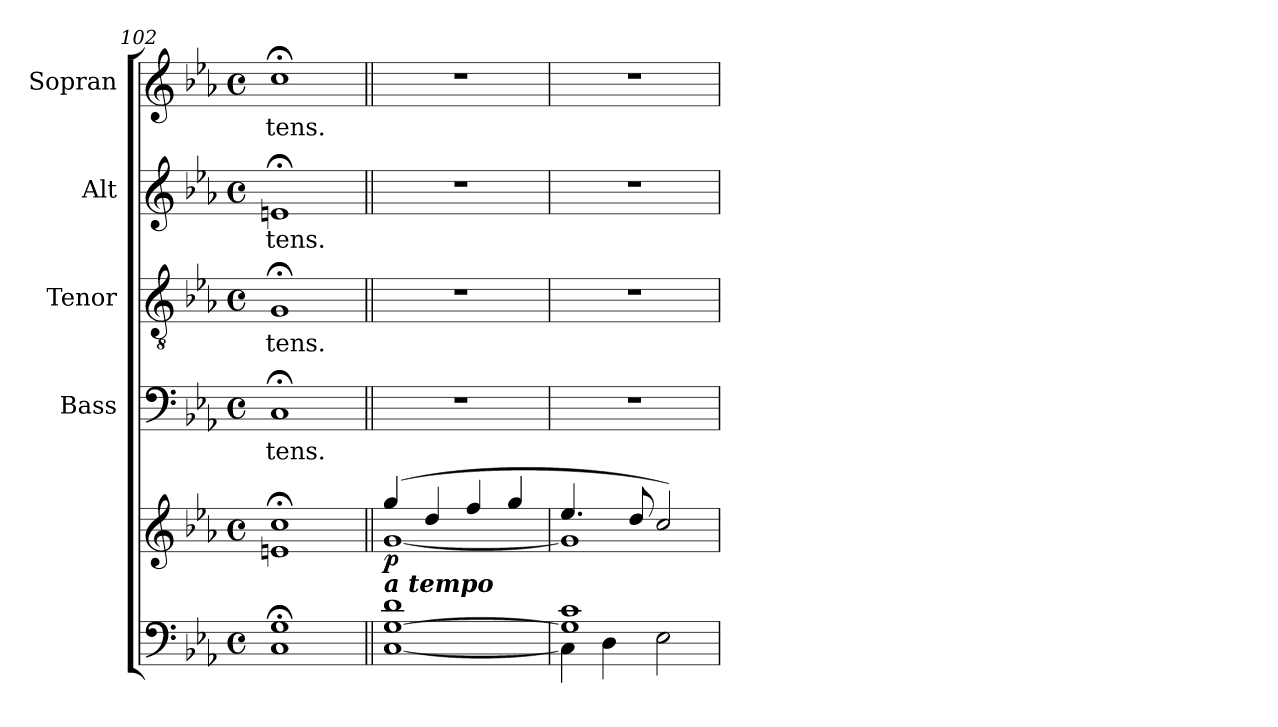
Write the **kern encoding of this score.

**kern	**kern	**dynam	**kern	**text	**kern	**text	**kern	**text	**kern	**text
*part5	*part5	*part5	*part4	*part4	*part3	*part3	*part2	*part2	*part1	*part1
*staff6	*staff5	*staff5/6	*staff4	*staff4	*staff3	*staff3	*staff2	*staff2	*staff1	*staff1
*	*	*	*I"Bass	*	*I"Tenor	*	*I"Alt	*	*I"Sopran	*
*	*	*	*I'B.	*	*I'T.	*	*I'A.	*	*I'S.	*
!!LO:LB:g=z
*clefF4	*clefG2	*	*clefF4	*	*clefGv2	*	*clefG2	*	*clefG2	*
*k[b-e-a-]	*k[b-e-a-]	*	*k[b-e-a-]	*	*k[b-e-a-]	*	*k[b-e-a-]	*	*k[b-e-a-]	*
*E-:	*E-:	*	*E-:	*	*E-:	*	*E-:	*	*E-:	*
*M4/4	*M4/4	*	*M4/4	*	*M4/4	*	*M4/4	*	*M4/4	*
*met(c)	*met(c)	*	*met(c)	*	*met(c)	*	*met(c)	*	*met(c)	*
=102	=102	=102	=102	=102	=102	=102	=102	=102	=102	=102
*^	*^	*	*	*	*	*	*	*	*	*
!	!	!	!	!	!	!LO:LY:b	!	!LO:LY:b	!	!LO:LY:b	!	!LO:LY:b
1G;<	1C	1cc;<	1en	.	1C;<	-tens.	1G;<	-tens.	1en;<	-tens.	1cc;<	-tens.
=103||	=103||	=103||	=103||	=103||	=103||	=103||	=103||	=103||	=103||	=103||	=103||	=103||
!	!	!LO:TX:b:Bi:t=a tempo	!	!	!	!	!	!	!	!	!	!
!	!	!	!	!LO:DY:b	!	!	!	!	!	!	!	!
[>1G 1d	[<1C	(4gg/	[<1g	p	1r	.	1r	.	1r	.	1r	.
.	.	4dd/	.	.	.	.	.	.	.	.	.	.
.	.	4ff/	.	.	.	.	.	.	.	.	.	.
.	.	4gg/	.	.	.	.	.	.	.	.	.	.
=104	=104	=104	=104	=104	=104	=104	=104	=104	=104	=104	=104	=104
1G] 1c	4C\]	4.ee-/	1g]	.	1r	.	1r	.	1r	.	1r	.
.	4D\	.	.	.	.	.	.	.	.	.	.	.
.	.	8dd/	.	.	.	.	.	.	.	.	.	.
.	2E-\	2cc/)	.	.	.	.	.	.	.	.	.	.
*v	*v	*	*	*	*	*	*	*	*	*	*	*
*	*v	*v	*	*	*	*	*	*	*	*	*
=	=	=	=	=	=	=	=	=	=	=
*-	*-	*-	*-	*-	*-	*-	*-	*-	*-	*-
